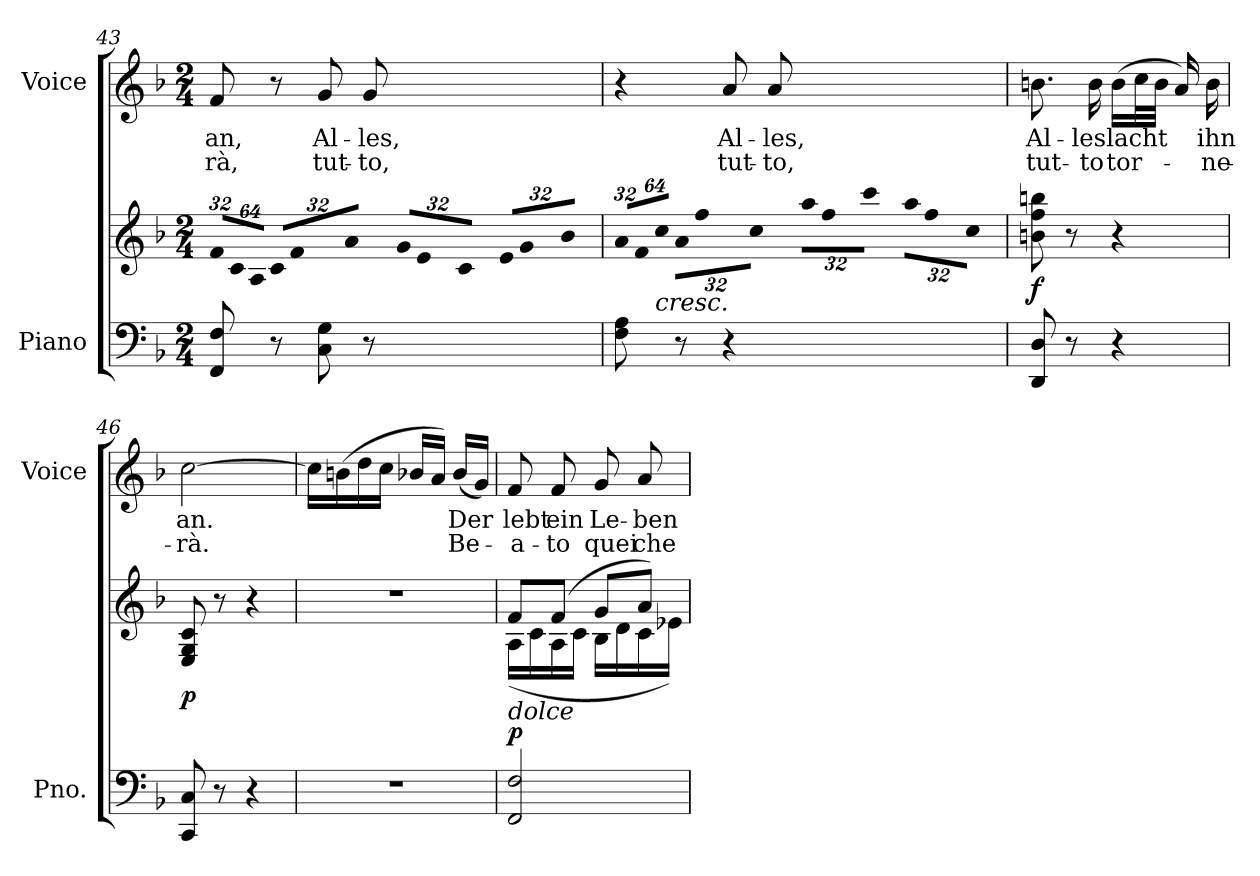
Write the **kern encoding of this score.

**kern	**kern	**dynam	**kern	**text	**text
*part2	*part2	*part2	*part1	*part1	*part1
*staff3	*staff2	*staff2/3	*staff1	*staff1	*staff1
*I"Piano	*	*	*I"Voice	*	*
*I'Pno.	*	*	*I'Voice	*	*
!!LO:LB:g=z
*clefF4	*clefG2	*	*clefG2	*	*
*k[b-]	*k[b-]	*	*k[b-]	*	*
*F:	*F:	*	*F:	*	*
*M2/4	*M2/4	*	*M2/4	*	*
*	*Xbrackettup	*	*	*	*
=43	=43	=43	=43	=43	=43
!	!LO:N:vis=16	!	!	!	!
!	!	!	!	!LO:LY:b:color=#000000	!LO:LY:b:color=#000000
8FFi/ 8Fi	512%21fi/LL	.	8fi/	an,	-rà,
!	!LO:N:vis=16	!	!	!	!
.	1024%43ci/	.	.	.	.
!	!LO:N:vis=16	!	!	!	!
.	1024%43Ai/JJ	.	.	.	.
!	!LO:N:vis=16	!	!	!	!
8r	512%21ci/LL	.	8r	.	.
!	!LO:N:vis=16	!	!	!	!
.	1024%43fi/	.	.	.	.
!	!LO:N:vis=16	!	!	!	!
.	1024%43ai/JJ	.	.	.	.
!	!LO:N:vis=16	!	!	!	!
!	!	!	!	!LO:LY:b:color=#000000	!LO:LY:b:color=#000000
8Ci\ 8Gi	512%21gi/LL	.	8gi/	Al-	tut-
!	!LO:N:vis=16	!	!	!	!
.	1024%43ei/	.	.	.	.
!	!LO:N:vis=16	!	!	!	!
.	1024%43ci/JJ	.	.	.	.
!	!LO:N:vis=16	!	!	!	!
!	!	!	!	!LO:LY:b:color=#000000	!LO:LY:b:color=#000000
8r	512%21ei/LL	.	8gi/	-les,	-to,
!	!LO:N:vis=16	!	!	!	!
.	1024%43gi/	.	.	.	.
!	!LO:N:vis=16	!	!	!	!
.	1024%43b-i/JJ	.	.	.	.
=44	=44	=44	=44	=44	=44
!	!LO:N:vis=16	!	!	!	!
8Fi\ 8Ai	512%21ai/LL	.	4r	.	.
!	!LO:N:vis=16	!	!	!	!
.	1024%43fi/	.	.	.	.
!	!LO:TX:b:i:t=cresc.	!	!	!	!
!	!LO:N:vis=16	!	!	!	!
.	1024%43cci/JJ	.	.	.	.
!	!LO:N:vis=16	!	!	!	!
8r	512%21ai\LL	.	.	.	.
!	!LO:N:vis=16	!	!	!	!
.	1024%43ffi\	.	.	.	.
!	!LO:N:vis=16	!	!	!	!
.	1024%43cci\JJ	.	.	.	.
!	!LO:N:vis=16	!	!	!	!
!	!	!	!	!LO:LY:b:color=#000000	!LO:LY:b:color=#000000
4r	512%21aai\LL	.	8ai/	Al-	tut-
!	!LO:N:vis=16	!	!	!	!
.	1024%43ffi\	.	.	.	.
!	!LO:N:vis=16	!	!	!	!
.	1024%43ccci\JJ	.	.	.	.
!	!LO:N:vis=16	!	!	!	!
!	!	!	!	!LO:LY:b:color=#000000	!LO:LY:b:color=#000000
.	512%21aai\LL	.	8ai/	-les,	-to,
!	!LO:N:vis=16	!	!	!	!
.	1024%43ffi\	.	.	.	.
!	!LO:N:vis=16	!	!	!	!
.	1024%43cci\JJ	.	.	.	.
=45	=45	=45	=45	=45	=45
!	!	!	!	!LO:LY:b:color=#000000	!LO:LY:b:color=#000000
8DDi/ 8Di	8bni\ 8ffi 8bbni	f	8.bni\	Al-	tut-
8r	8r	.	.	.	.
!	!	!	!	!LO:LY:b:color=#000000	!LO:LY:b:color=#000000
.	.	.	16bi\	-les	-to
!	!	!	!	!LO:LY:b:color=#000000	!LO:LY:b:color=#000000
4r	4r	.	(16bi\LL	lacht	tor-
.	.	.	32cci\L	.	.
.	.	.	32bi\JJJ	.	.
.	.	.	16ai/)	.	.
!	!	!	!	!LO:LY:b:color=#000000	!LO:LY:b:color=#000000
.	.	.	16bi\	ihn	-ne-
=46	=46	=46	=46	=46	=46
!	!	!	!	!LO:LY:b:color=#000000	!LO:LY:b:color=#000000
8CCi/ 8Ci	8Ei/ 8Gi 8ci	p	[>2cci\	an.	-rà.
8r	8r	.	.	.	.
4r	4r	.	.	.	.
=47	=47	=47	=47	=47	=47
!LO:N:vis=1	!LO:N:vis=1	!	!	!	!
2r	2r	.	16cci\LL]	.	.
.	.	.	(16bni\	.	.
.	.	.	16ddi\	.	.
.	.	.	16cci\JJ	.	.
.	.	.	16b-Xi/LL	.	.
.	.	.	16ai/JJ)	.	.
!	!	!	!	!LO:LY:b:color=#000000	!LO:LY:b:color=#000000
.	.	.	(16b-i/LL	Der	Be-
.	.	.	16gi/JJ)	.	.
!!LO:PB:g=z
=48	=48	=48	=48	=48	=48
*	*^	*	*	*	*
!	!LO:TX:b:i:t=dolce	!	!	!	!	!
!	!	!	!	!	!LO:LY:b:color=#000000	!LO:LY:b:color=#000000
2FFi/ 2Fi	8fi/L	(16Ai\LL	p	8fi/	lebt	-a-
.	.	16ci\	.	.	.	.
!	!	!	!	!	!LO:LY:b:color=#000000	!LO:LY:b:color=#000000
.	(8fi/J	16Ai\	.	8fi/	ein	-to
.	.	16ci\JJ	.	.	.	.
!	!	!	!	!	!LO:LY:b:color=#000000	!LO:LY:b:color=#000000
.	8gi/L	16B-i\LL	.	8gi/	Le-	quei
.	.	16di\	.	.	.	.
!	!	!	!	!	!LO:LY:b:color=#000000	!LO:LY:b:color=#000000
.	8ai/J)	16ci\	.	8ai/	-ben	che
.	.	16e-Xi\JJ)	.	.	.	.
*	*v	*v	*	*	*	*
=	=	=	=	=	=
*-	*-	*-	*-	*-	*-
